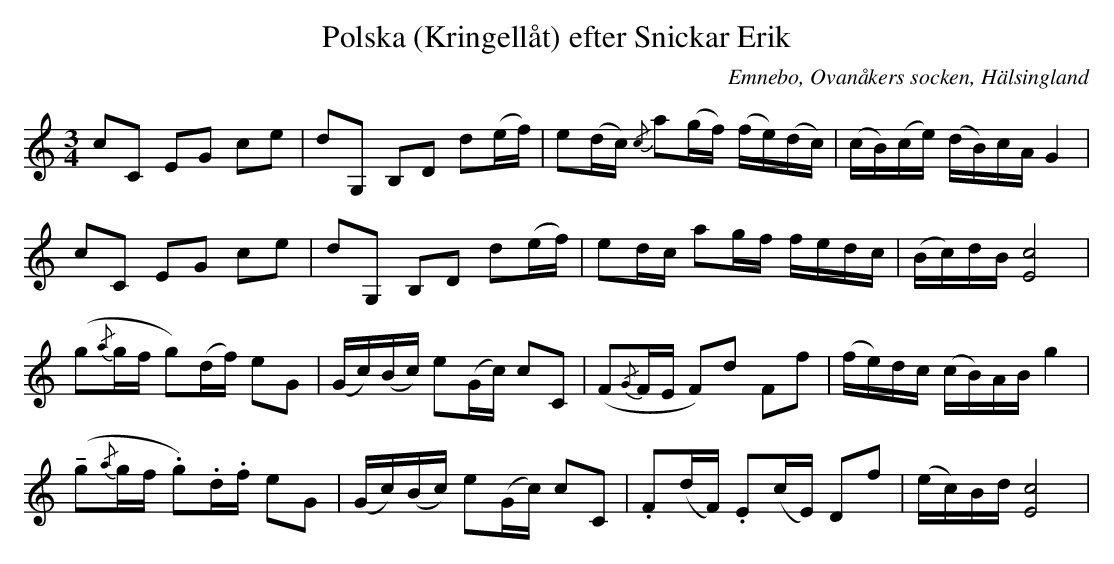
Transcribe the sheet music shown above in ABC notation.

X:1
T: Polska (Kringellåt) efter Snickar Erik
O: Emnebo, Ovanåkers socken, Hälsingland
M: 3/4
L: 1/16
U: O=tenuto
K: C
c2C2 E2G2 c2e2 | d2G,2 B,2D2 d2(ef) | e2(dc) {/c}a2(gf) (fe)(dc) | (cB)(ce) (dB)cA G4 |
c2C2 E2G2 c2e2 | d2G,2 B,2D2 d2(ef) | e2dc   a2gf       fedc     | (Bc)dB   [Ec]8     |
( g2{/a}gf  g2)(df) e2G2 | (Gc)(Bc) e2(Gc) c2C2 | (F2{/G}FE F2)d2 F2f2 | (fe)dc (cB)AB g4 |
(Og2{/a}gf .g2).d.f e2G2 | (Gc)(Bc) e2(Gc) c2C2 | .F2(dF) .E2(cE) D2f2 | (ec)Bd [cE]8 |
